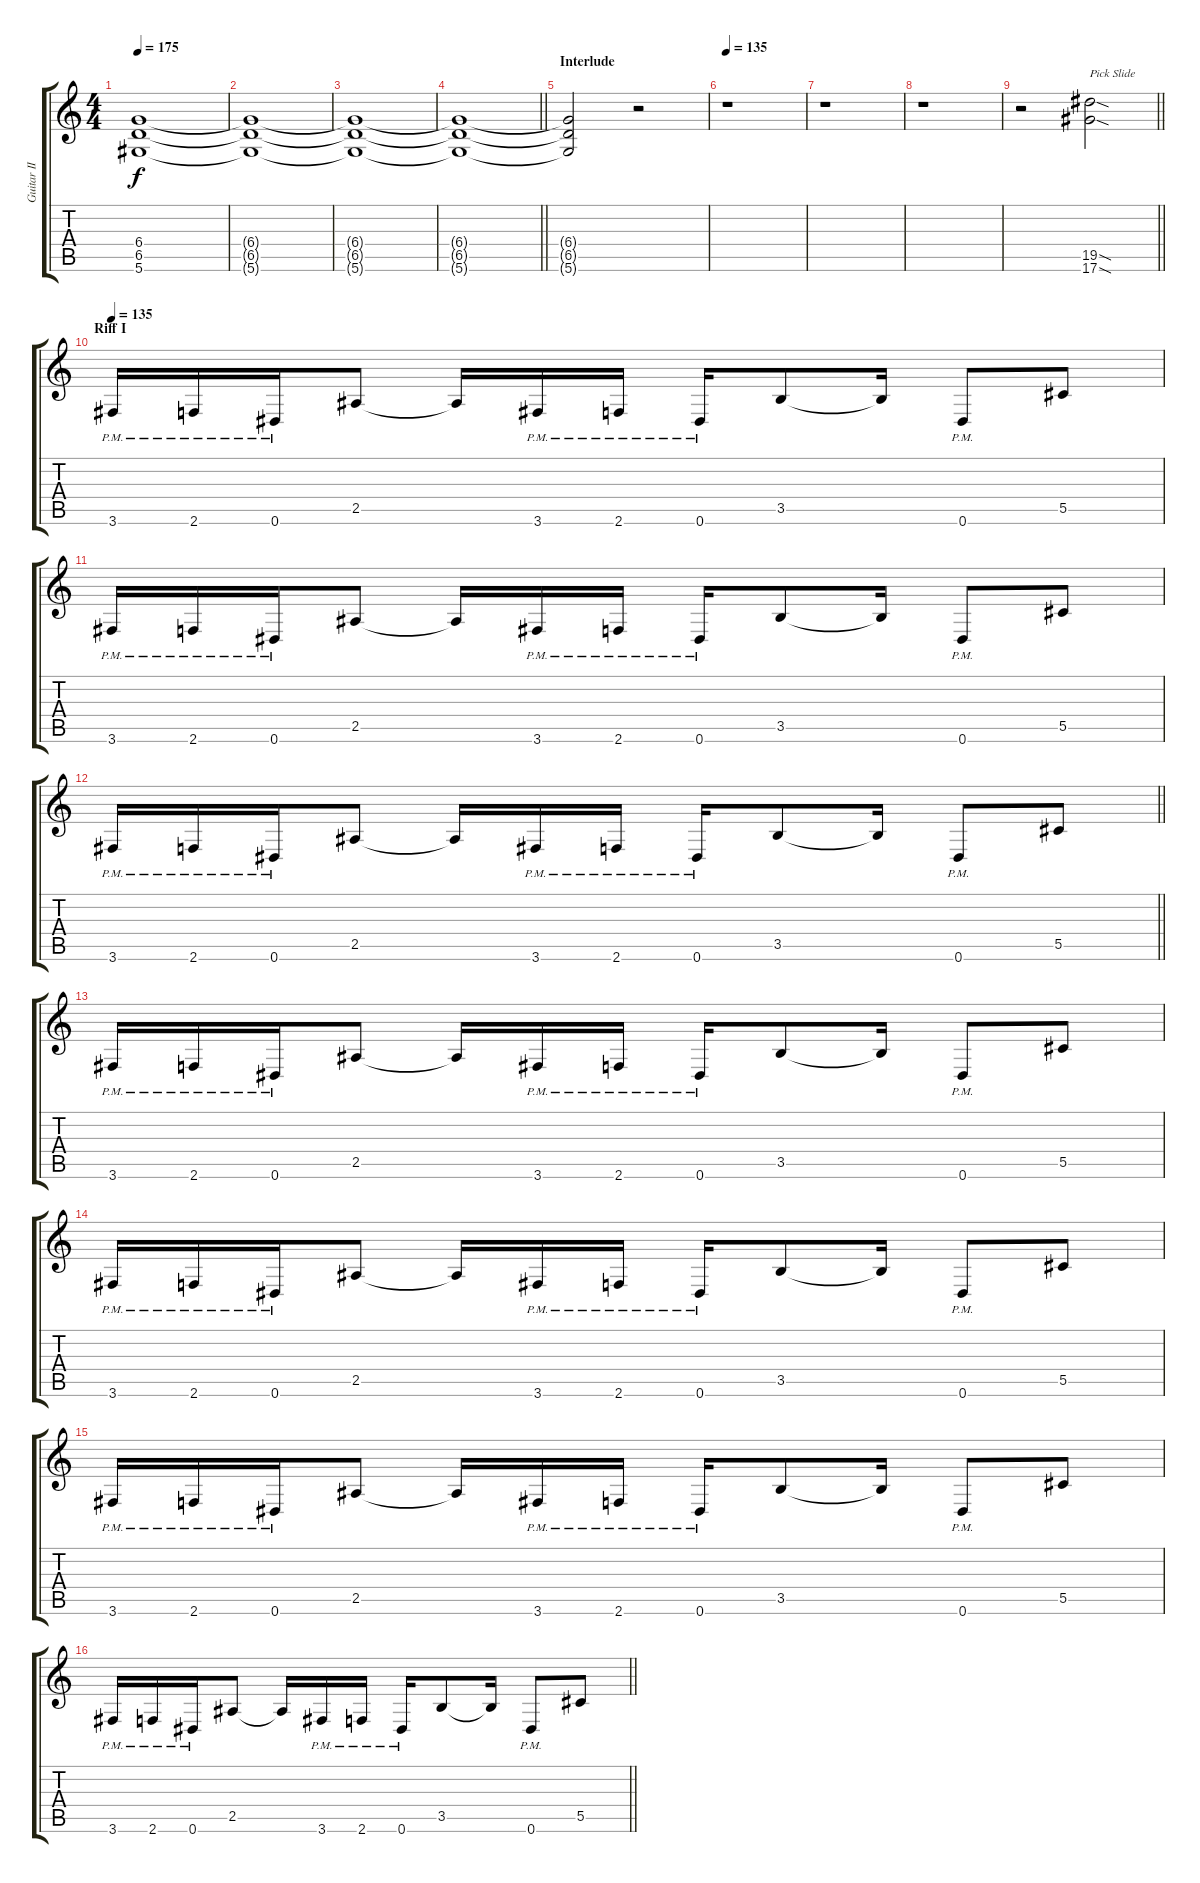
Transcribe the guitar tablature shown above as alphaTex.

\track ("Guitar II" "Guitar II") {instrument distortionguitar}
\staff {score tabs}
\tuning (Eb4 Bb3 Gb3 Db3 Ab2 Eb2) {hide}
\ts (4 4)
\tempo 175
\clef g2
\ks c
(6.4 6.5 5.6).1{dy f} |
(6.4{t} 6.5{t} 5.6{t}).1 |
(6.4{t} 6.5{t} 5.6{t}).1 |
\barLineRight lightlight
(6.4{t} 6.5{t} 5.6{t}).1 |
\section ("" "Interlude")
(6.4{t} 6.5{t} 5.6{t}).2 r.2 |
\tempo 135
r.1 |
r.1 |
r.1 |
\barLineRight lightlight
r.2 (19.5{sod} 17.6{sod}).2{txt "Pick Slide"} |
\section ("" "Riff I")
\tempo 135
3.6{pm}.16 2.6{pm}.16 0.6{pm}.16 2.5.8 2.5{t}.16 3.6{pm}.16 2.6{pm}.16 0.6{pm}.16 3.5.8 3.5{t}.16 0.6{pm}.8 5.5.8 |
3.6{pm}.16 2.6{pm}.16 0.6{pm}.16 2.5.8 2.5{t}.16 3.6{pm}.16 2.6{pm}.16 0.6{pm}.16 3.5.8 3.5{t}.16 0.6{pm}.8 5.5.8 |
\barLineRight lightlight
3.6{pm}.16 2.6{pm}.16 0.6{pm}.16 2.5.8 2.5{t}.16 3.6{pm}.16 2.6{pm}.16 0.6{pm}.16 3.5.8 3.5{t}.16 0.6{pm}.8 5.5.8 |
3.6{pm}.16 2.6{pm}.16 0.6{pm}.16 2.5.8 2.5{t}.16 3.6{pm}.16 2.6{pm}.16 0.6{pm}.16 3.5.8 3.5{t}.16 0.6{pm}.8 5.5.8 |
3.6{pm}.16 2.6{pm}.16 0.6{pm}.16 2.5.8 2.5{t}.16 3.6{pm}.16 2.6{pm}.16 0.6{pm}.16 3.5.8 3.5{t}.16 0.6{pm}.8 5.5.8 |
3.6{pm}.16 2.6{pm}.16 0.6{pm}.16 2.5.8 2.5{t}.16 3.6{pm}.16 2.6{pm}.16 0.6{pm}.16 3.5.8 3.5{t}.16 0.6{pm}.8 5.5.8 |
\barLineRight lightlight
3.6{pm}.16 2.6{pm}.16 0.6{pm}.16 2.5.8 2.5{t}.16 3.6{pm}.16 2.6{pm}.16 0.6{pm}.16 3.5.8 3.5{t}.16 0.6{pm}.8 5.5.8
